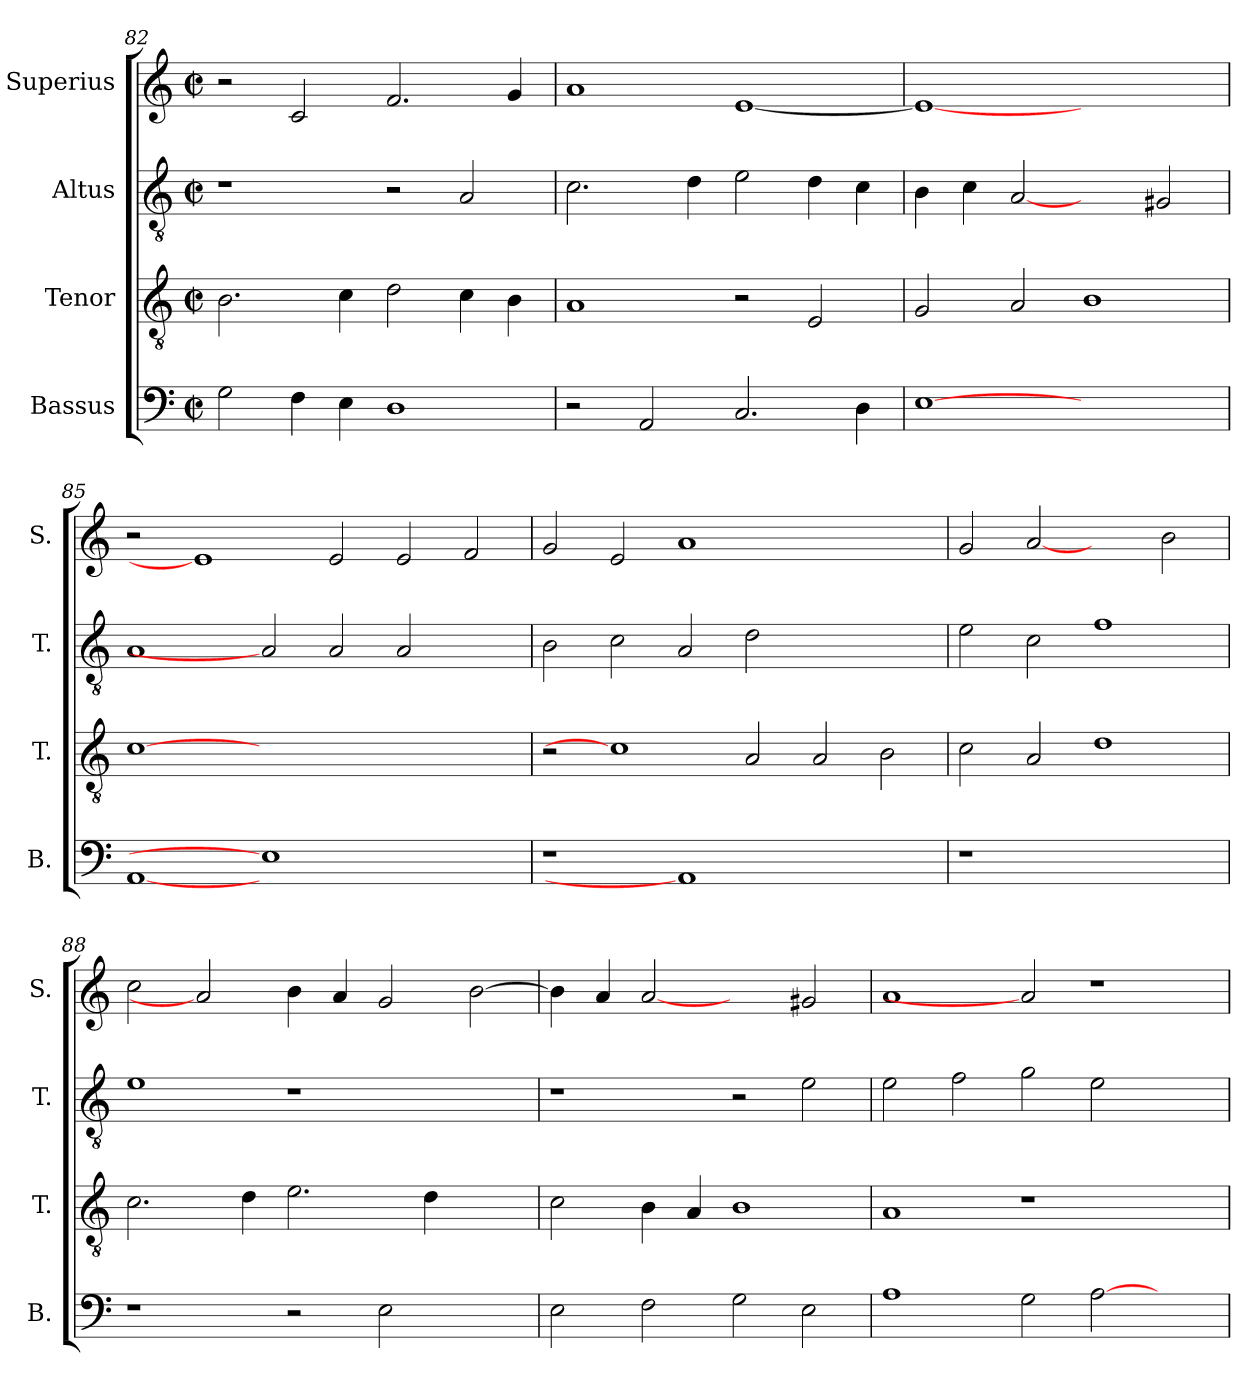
**kern	**kern	**kern	**kern
*part4	*part3	*part2	*part1
*staff4	*staff3	*staff2	*staff1
*I"Bassus	*I"Tenor	*I"Altus	*I"Superius
*I'B.	*I'T.	*I'T.	*I'S.
*clefF4	*clefGv2	*clefGv2	*clefG2
*	*ITrd7c12	*ITrd7c12	*
*k[]	*k[]	*k[]	*k[]
*C:	*C:	*C:	*C:
*M2/2	*M2/2	*M2/2	*M2/2
*met(c|)	*met(c|)	*met(c|)	*met(c|)
=82	=82	=82	=82
2Gi\	2.BBi\	1r	2r
4Fi\	.	.	2ci/
4Ei\	4Ci\	.	.
1Di	2Di\	2r	2.fi/
.	4Ci\	2AAi/	.
.	4BBi\	.	4gi/
=83	=83	=83	=83
2r	1AAi	2.Ci\	1ai
2AAi/	.	.	.
.	.	4Di\	.
2.Ci/	2r	2Ei\	[<1ei
.	2EEi/	4Di\	.
4Di\	.	4Ci\	.
!!LO:LB:g=z
=84	=84	=84	=84
[1Ei	2GGi/	4BBi\	1ei_<
.	.	4Ci\	.
.	2AAi/	[2AAi	.
1ryy	1BBi	2ryy	1ryy
.	.	2GG#Xi/	.
=85	=85	=85	=85
[1AAi	[1Ci	1AAi	2r
.	.	.	1ei]
1Ei]	0ryy	2AAi]	.
.	.	2AAi/	2ei/
1ryy	.	2AAi/	2ei/
.	.	2ryy	2fi/
=86	=86	=86	=86
!LO:N:vis=1	!	!	!
1r	2r	2BBi\	2gi/
.	1Ci]	2Ci\	2ei/
1AAi]	.	2AAi/	1ai
.	2AAi/	2Di\	.
1ryy	2AAi/	1ryy	1ryy
.	2BBi\	.	.
=87	=87	=87	=87
!LO:N:vis=1	!	!	!
1r	2Ci\	2Ei\	2gi/
.	2AAi/	2Ci\	[2ai
1ryy	1Di	1Fi	2ryy
.	.	.	2bi\
=88	=88	=88	=88
1r	2.Ci\	1Ei	2cci\
.	.	.	2ai]
.	4Di\	.	.
2r	2.Ei\	1r	4bi\
.	.	.	4ai/
2Ei\	.	.	2gi/
.	4Di\	.	.
2ryy	2ryy	2ryy	[>2bi\
!!LO:PB:g=z
=89	=89	=89	=89
2Ei\	2Ci\	1r	4bi\]
.	.	.	4ai/
2Fi\	4BBi\	.	[2ai
.	4AAi/	.	.
2Gi\	1BBi	2r	2ryy
2Ei\	.	2Ei\	2g#Xi/
=90	=90	=90	=90
1Ai	1AAi	2Ei\	1ai
.	.	2Fi\	.
2Gi\	1r	2Gi\	2ai]
[>2Ai\	.	2Ei\	1r
2ryy	2ryy	2ryy	.
=	=	=	=
*-	*-	*-	*-
